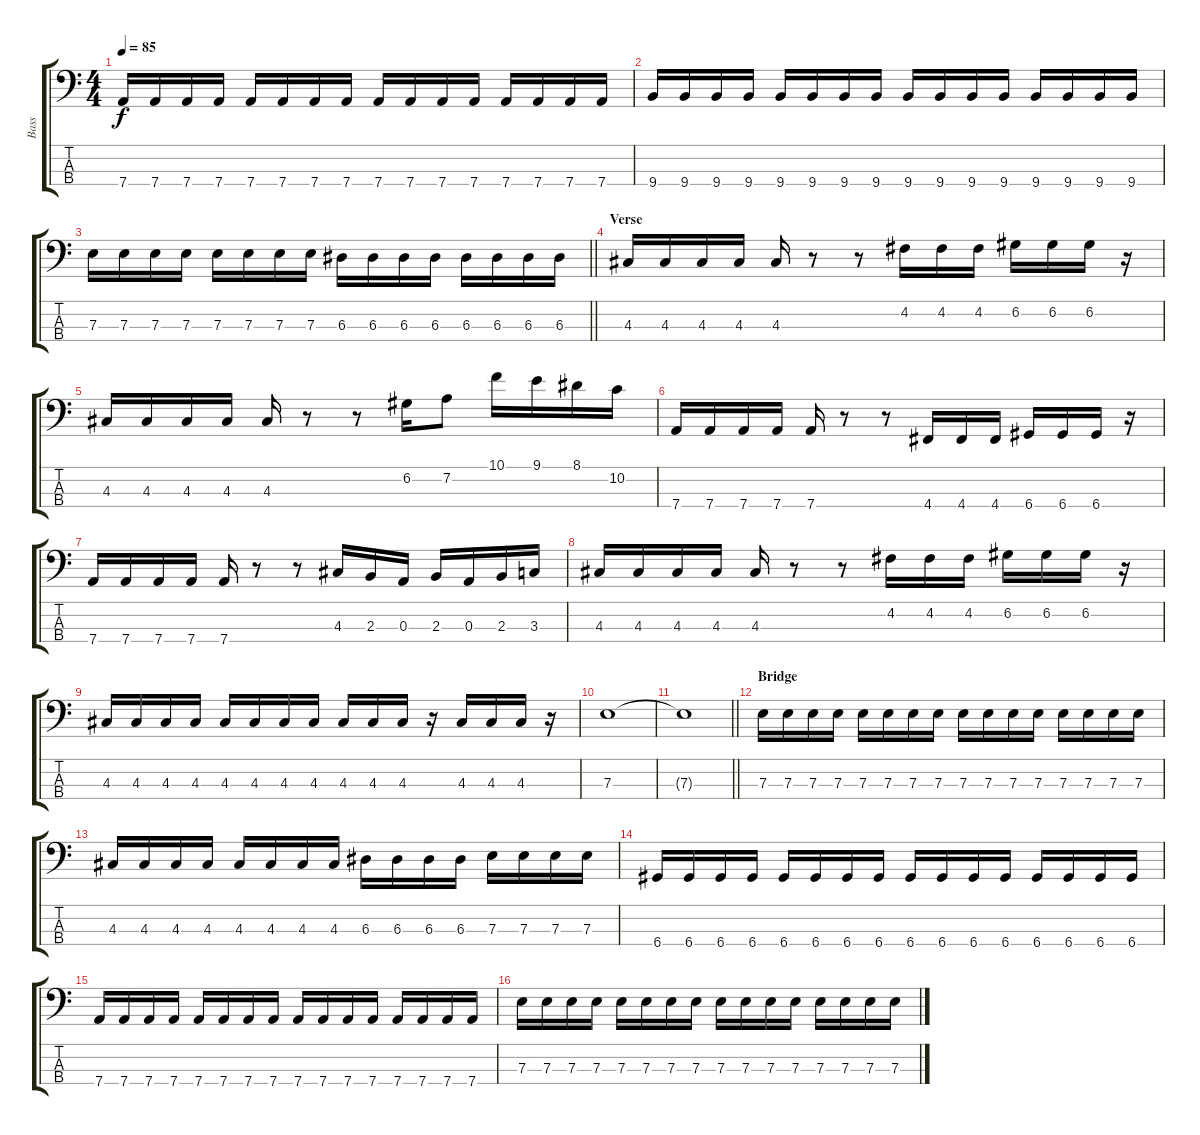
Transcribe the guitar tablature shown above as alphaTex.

\track ("Bass" "Bass") {instrument electricbassfinger}
\staff {score tabs}
\tuning (G2 D2 A1 D1) {hide}
\ts (4 4)
\tempo 85
\clef f4
\ks c
7.4.16{dy f} 7.4.16 7.4.16 7.4.16 7.4.16 7.4.16 7.4.16 7.4.16 7.4.16 7.4.16 7.4.16 7.4.16 7.4.16 7.4.16 7.4.16 7.4.16 |
9.4.16 9.4.16 9.4.16 9.4.16 9.4.16 9.4.16 9.4.16 9.4.16 9.4.16 9.4.16 9.4.16 9.4.16 9.4.16 9.4.16 9.4.16 9.4.16 |
\barLineRight lightlight
7.3.16 7.3.16 7.3.16 7.3.16 7.3.16 7.3.16 7.3.16 7.3.16 6.3.16 6.3.16 6.3.16 6.3.16 6.3.16 6.3.16 6.3.16 6.3.16 |
\section ("" "Verse")
4.3.16 4.3.16 4.3.16 4.3.16 4.3.16 r.8 r.8 4.2.16 4.2.16 4.2.16 6.2.16 6.2.16 6.2.16 r.16 |
4.3.16 4.3.16 4.3.16 4.3.16 4.3.16 r.8 r.8 6.2.16 7.2.8 10.1.16 9.1.16 8.1.16 10.2.16 |
7.4.16 7.4.16 7.4.16 7.4.16 7.4.16 r.8 r.8 4.4.16 4.4.16 4.4.16 6.4.16 6.4.16 6.4.16 r.16 |
7.4.16 7.4.16 7.4.16 7.4.16 7.4.16 r.8 r.8 4.3.16 2.3.16 0.3.16 2.3.16 0.3.16 2.3.16 3.3.16 |
4.3.16 4.3.16 4.3.16 4.3.16 4.3.16 r.8 r.8 4.2.16 4.2.16 4.2.16 6.2.16 6.2.16 6.2.16 r.16 |
4.3.16 4.3.16 4.3.16 4.3.16 4.3.16 4.3.16 4.3.16 4.3.16 4.3.16 4.3.16 4.3.16 r.16 4.3.16 4.3.16 4.3.16 r.16 |
7.3.1 |
\barLineRight lightlight
7.3{t}.1 |
\section ("" "Bridge")
7.3.16 7.3.16 7.3.16 7.3.16 7.3.16 7.3.16 7.3.16 7.3.16 7.3.16 7.3.16 7.3.16 7.3.16 7.3.16 7.3.16 7.3.16 7.3.16 |
4.3.16 4.3.16 4.3.16 4.3.16 4.3.16 4.3.16 4.3.16 4.3.16 6.3.16 6.3.16 6.3.16 6.3.16 7.3.16 7.3.16 7.3.16 7.3.16 |
6.4.16 6.4.16 6.4.16 6.4.16 6.4.16 6.4.16 6.4.16 6.4.16 6.4.16 6.4.16 6.4.16 6.4.16 6.4.16 6.4.16 6.4.16 6.4.16 |
7.4.16 7.4.16 7.4.16 7.4.16 7.4.16 7.4.16 7.4.16 7.4.16 7.4.16 7.4.16 7.4.16 7.4.16 7.4.16 7.4.16 7.4.16 7.4.16 |
7.3.16 7.3.16 7.3.16 7.3.16 7.3.16 7.3.16 7.3.16 7.3.16 7.3.16 7.3.16 7.3.16 7.3.16 7.3.16 7.3.16 7.3.16 7.3.16
